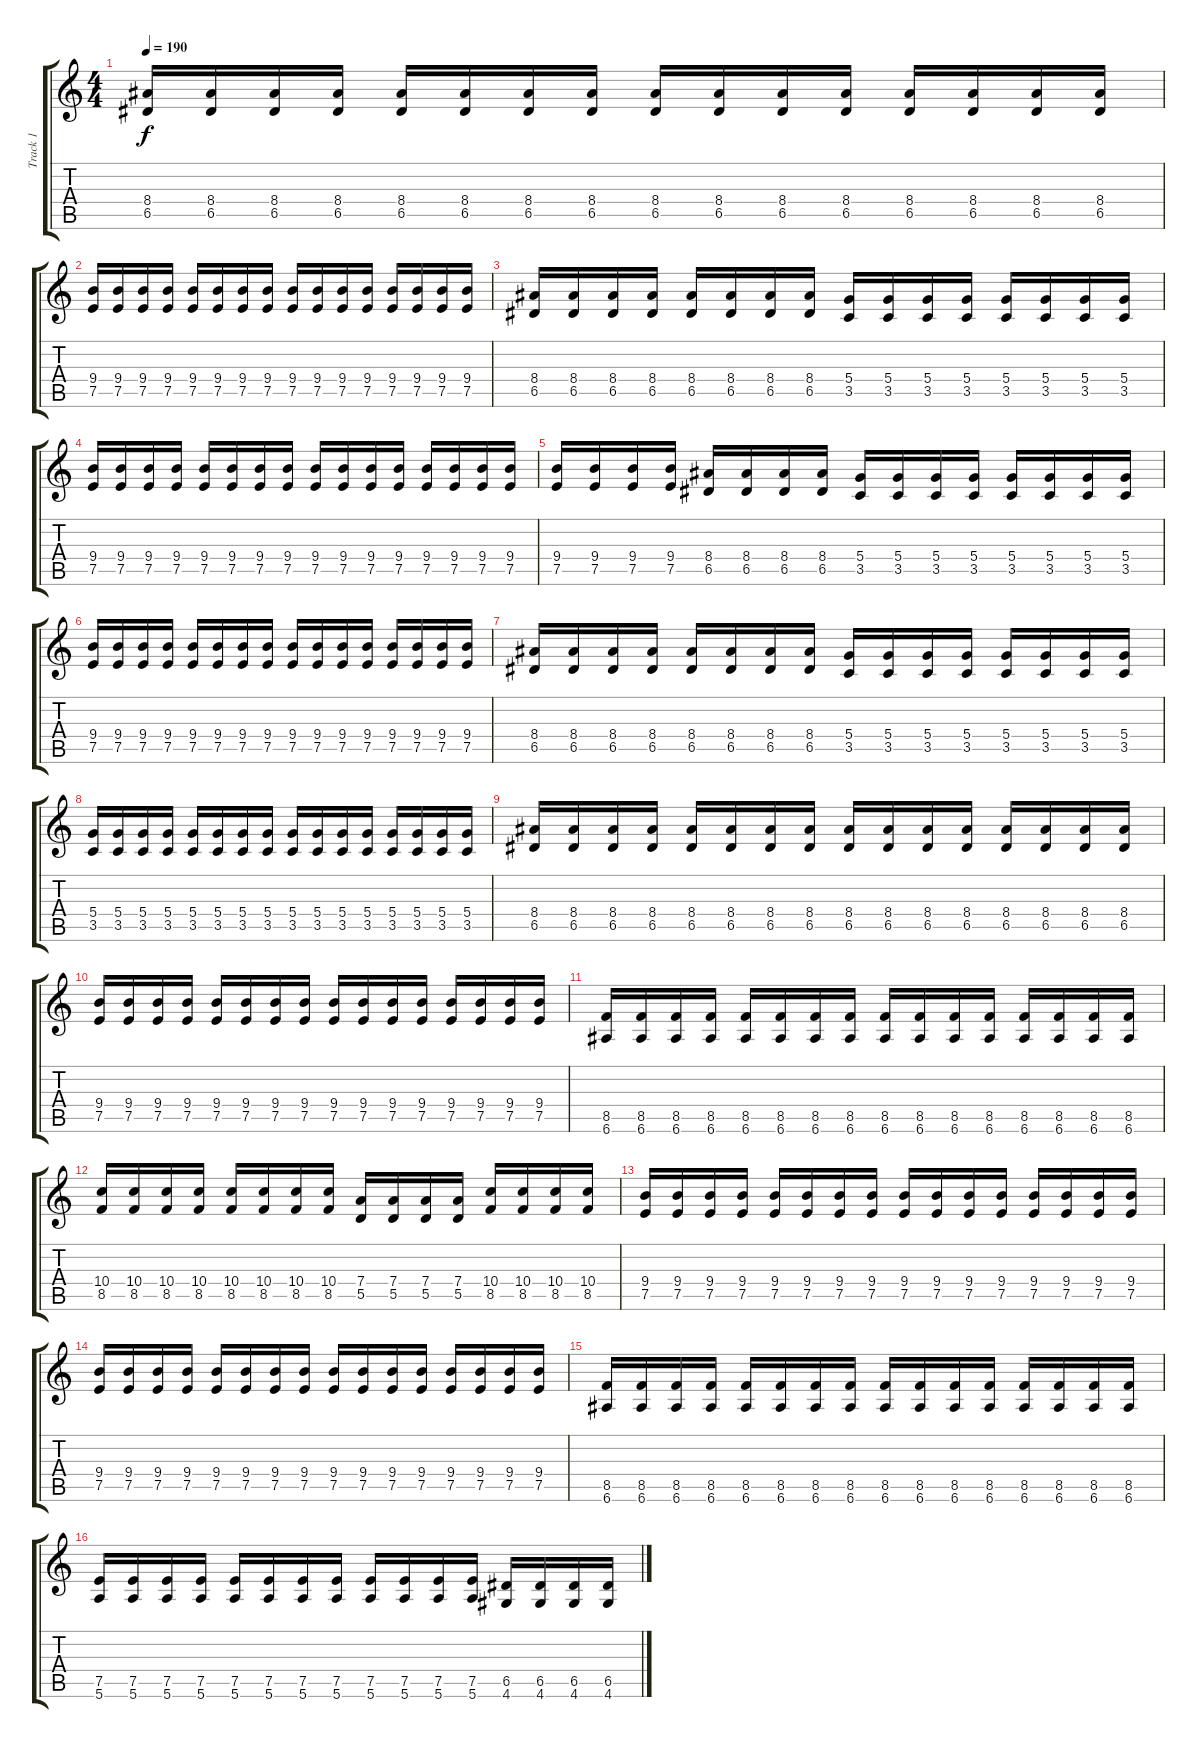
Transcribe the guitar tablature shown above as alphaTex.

\track ("Track 1" "Track 1") {instrument distortionguitar}
\staff {score tabs}
\tuning (E4 B3 G3 D3 A2 E2) {hide}
\ts (4 4)
\tempo 190
\clef g2
\ks c
(8.4 6.5).16{dy f} (8.4 6.5).16 (8.4 6.5).16 (8.4 6.5).16 (8.4 6.5).16 (8.4 6.5).16 (8.4 6.5).16 (8.4 6.5).16 (8.4 6.5).16 (8.4 6.5).16 (8.4 6.5).16 (8.4 6.5).16 (8.4 6.5).16 (8.4 6.5).16 (8.4 6.5).16 (8.4 6.5).16 |
(9.4 7.5).16 (9.4 7.5).16 (9.4 7.5).16 (9.4 7.5).16 (9.4 7.5).16 (9.4 7.5).16 (9.4 7.5).16 (9.4 7.5).16 (9.4 7.5).16 (9.4 7.5).16 (9.4 7.5).16 (9.4 7.5).16 (9.4 7.5).16 (9.4 7.5).16 (9.4 7.5).16 (9.4 7.5).16 |
(8.4 6.5).16 (8.4 6.5).16 (8.4 6.5).16 (8.4 6.5).16 (8.4 6.5).16 (8.4 6.5).16 (8.4 6.5).16 (8.4 6.5).16 (5.4 3.5).16 (5.4 3.5).16 (5.4 3.5).16 (5.4 3.5).16 (5.4 3.5).16 (5.4 3.5).16 (5.4 3.5).16 (5.4 3.5).16 |
(9.4 7.5).16 (9.4 7.5).16 (9.4 7.5).16 (9.4 7.5).16 (9.4 7.5).16 (9.4 7.5).16 (9.4 7.5).16 (9.4 7.5).16 (9.4 7.5).16 (9.4 7.5).16 (9.4 7.5).16 (9.4 7.5).16 (9.4 7.5).16 (9.4 7.5).16 (9.4 7.5).16 (9.4 7.5).16 |
(9.4 7.5).16 (9.4 7.5).16 (9.4 7.5).16 (9.4 7.5).16 (8.4 6.5).16 (8.4 6.5).16 (8.4 6.5).16 (8.4 6.5).16 (5.4 3.5).16 (5.4 3.5).16 (5.4 3.5).16 (5.4 3.5).16 (5.4 3.5).16 (5.4 3.5).16 (5.4 3.5).16 (5.4 3.5).16 |
(9.4 7.5).16 (9.4 7.5).16 (9.4 7.5).16 (9.4 7.5).16 (9.4 7.5).16 (9.4 7.5).16 (9.4 7.5).16 (9.4 7.5).16 (9.4 7.5).16 (9.4 7.5).16 (9.4 7.5).16 (9.4 7.5).16 (9.4 7.5).16 (9.4 7.5).16 (9.4 7.5).16 (9.4 7.5).16 |
(8.4 6.5).16 (8.4 6.5).16 (8.4 6.5).16 (8.4 6.5).16 (8.4 6.5).16 (8.4 6.5).16 (8.4 6.5).16 (8.4 6.5).16 (5.4 3.5).16 (5.4 3.5).16 (5.4 3.5).16 (5.4 3.5).16 (5.4 3.5).16 (5.4 3.5).16 (5.4 3.5).16 (5.4 3.5).16 |
(5.4 3.5).16 (5.4 3.5).16 (5.4 3.5).16 (5.4 3.5).16 (5.4 3.5).16 (5.4 3.5).16 (5.4 3.5).16 (5.4 3.5).16 (5.4 3.5).16 (5.4 3.5).16 (5.4 3.5).16 (5.4 3.5).16 (5.4 3.5).16 (5.4 3.5).16 (5.4 3.5).16 (5.4 3.5).16 |
(8.4 6.5).16 (8.4 6.5).16 (8.4 6.5).16 (8.4 6.5).16 (8.4 6.5).16 (8.4 6.5).16 (8.4 6.5).16 (8.4 6.5).16 (8.4 6.5).16 (8.4 6.5).16 (8.4 6.5).16 (8.4 6.5).16 (8.4 6.5).16 (8.4 6.5).16 (8.4 6.5).16 (8.4 6.5).16 |
(9.4 7.5).16 (9.4 7.5).16 (9.4 7.5).16 (9.4 7.5).16 (9.4 7.5).16 (9.4 7.5).16 (9.4 7.5).16 (9.4 7.5).16 (9.4 7.5).16 (9.4 7.5).16 (9.4 7.5).16 (9.4 7.5).16 (9.4 7.5).16 (9.4 7.5).16 (9.4 7.5).16 (9.4 7.5).16 |
(8.5 6.6).16 (8.5 6.6).16 (8.5 6.6).16 (8.5 6.6).16 (8.5 6.6).16 (8.5 6.6).16 (8.5 6.6).16 (8.5 6.6).16 (8.5 6.6).16 (8.5 6.6).16 (8.5 6.6).16 (8.5 6.6).16 (8.5 6.6).16 (8.5 6.6).16 (8.5 6.6).16 (8.5 6.6).16 |
(10.4 8.5).16 (10.4 8.5).16 (10.4 8.5).16 (10.4 8.5).16 (10.4 8.5).16 (10.4 8.5).16 (10.4 8.5).16 (10.4 8.5).16 (7.4 5.5).16 (7.4 5.5).16 (7.4 5.5).16 (7.4 5.5).16 (10.4 8.5).16 (10.4 8.5).16 (10.4 8.5).16 (10.4 8.5).16 |
(9.4 7.5).16 (9.4 7.5).16 (9.4 7.5).16 (9.4 7.5).16 (9.4 7.5).16 (9.4 7.5).16 (9.4 7.5).16 (9.4 7.5).16 (9.4 7.5).16 (9.4 7.5).16 (9.4 7.5).16 (9.4 7.5).16 (9.4 7.5).16 (9.4 7.5).16 (9.4 7.5).16 (9.4 7.5).16 |
(9.4 7.5).16 (9.4 7.5).16 (9.4 7.5).16 (9.4 7.5).16 (9.4 7.5).16 (9.4 7.5).16 (9.4 7.5).16 (9.4 7.5).16 (9.4 7.5).16 (9.4 7.5).16 (9.4 7.5).16 (9.4 7.5).16 (9.4 7.5).16 (9.4 7.5).16 (9.4 7.5).16 (9.4 7.5).16 |
(8.5 6.6).16 (8.5 6.6).16 (8.5 6.6).16 (8.5 6.6).16 (8.5 6.6).16 (8.5 6.6).16 (8.5 6.6).16 (8.5 6.6).16 (8.5 6.6).16 (8.5 6.6).16 (8.5 6.6).16 (8.5 6.6).16 (8.5 6.6).16 (8.5 6.6).16 (8.5 6.6).16 (8.5 6.6).16 |
(7.5 5.6).16 (7.5 5.6).16 (7.5 5.6).16 (7.5 5.6).16 (7.5 5.6).16 (7.5 5.6).16 (7.5 5.6).16 (7.5 5.6).16 (7.5 5.6).16 (7.5 5.6).16 (7.5 5.6).16 (7.5 5.6).16 (6.5 4.6).16 (6.5 4.6).16 (6.5 4.6).16 (6.5 4.6).16
